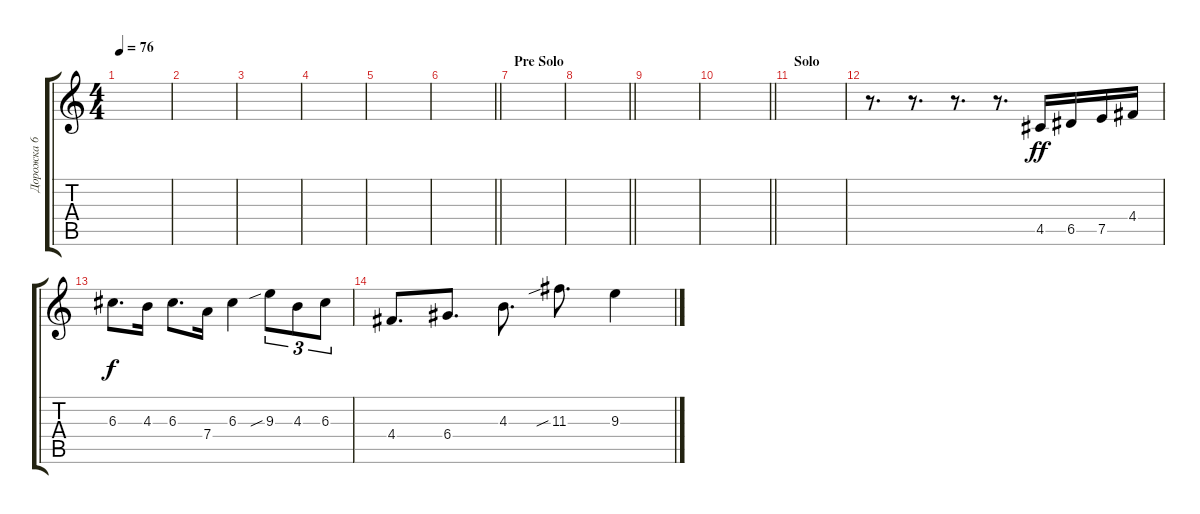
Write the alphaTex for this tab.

\track ("Дорожка 6" "Дорожка 6") {instrument distortionguitar}
\staff {score tabs}
\tuning (E4 B3 G3 D3 A2 E2) {hide}
\ts (4 4)
\tempo 76
\clef g2
\ks c
|
|
|
|
|
\barLineRight lightlight
|
\section ("" "Pre Solo")
|
\barLineRight lightlight
|
|
\barLineRight lightlight
|
\section ("" "Solo")
|
r.8{d} r.8{d} r.8{d} r.8{d} 4.5.16{dy ff} 6.5.16 7.5.16 4.4.16 |
6.3.8{d dy f} 4.3.16 6.3.8{d} 7.4.16 6.3.4 9.3{sib}.8{tu (3 2)} 4.3.8{tu (3 2)} 6.3.8{tu (3 2)} |
4.4.8{d} 6.4.8{d} 4.3.8{d} 11.3{sib}.8{d} 9.3.4
